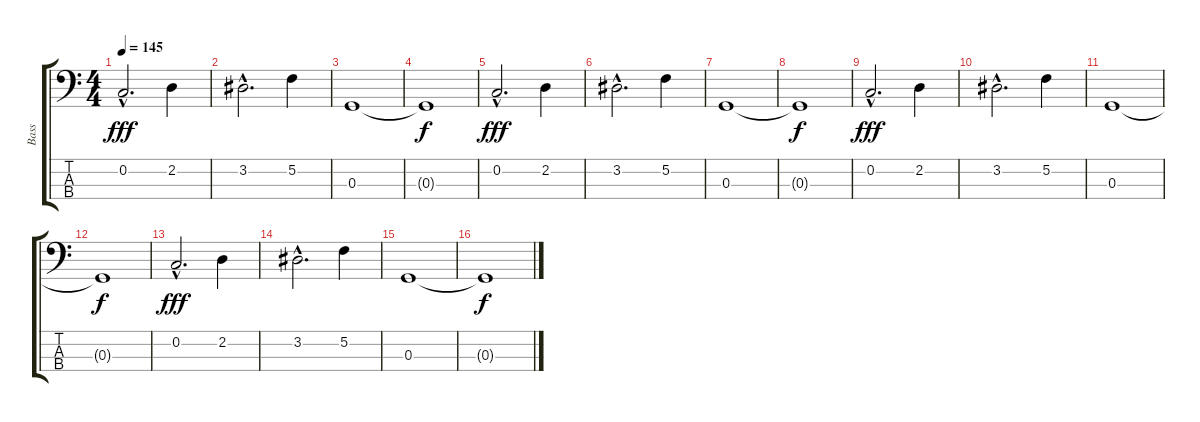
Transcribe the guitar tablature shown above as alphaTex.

\track ("Bass" "Bass") {instrument electricbasspick}
\staff {score tabs}
\tuning (F2 C2 G1 C1) {hide}
\ts (4 4)
\tempo 145
\clef f4
\ks c
0.2{hac}.2{d dy fff} 2.2.4 |
3.2{hac}.2{d} 5.2.4 |
0.3.1 |
0.3{t}.1{dy f} |
0.2{hac}.2{d dy fff} 2.2.4 |
3.2{hac}.2{d} 5.2.4 |
0.3.1 |
0.3{t}.1{dy f} |
0.2{hac}.2{d dy fff} 2.2.4 |
3.2{hac}.2{d} 5.2.4 |
0.3.1 |
0.3{t}.1{dy f} |
0.2{hac}.2{d dy fff} 2.2.4 |
3.2{hac}.2{d} 5.2.4 |
0.3.1 |
0.3{t}.1{dy f}
